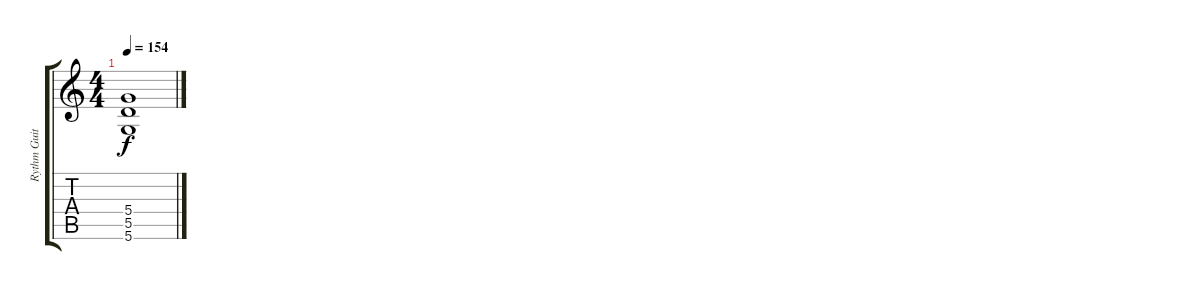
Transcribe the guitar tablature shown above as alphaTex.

\track ("Rythm Guitar" "Rythm Guit") {instrument distortionguitar}
\staff {score tabs}
\tuning (E4 B3 G3 D3 A2 D2) {hide}
\ts (4 4)
\tempo 154
\clef g2
\ks c
(5.4{t} 5.5{t} 5.6{t}).1{dy f}
